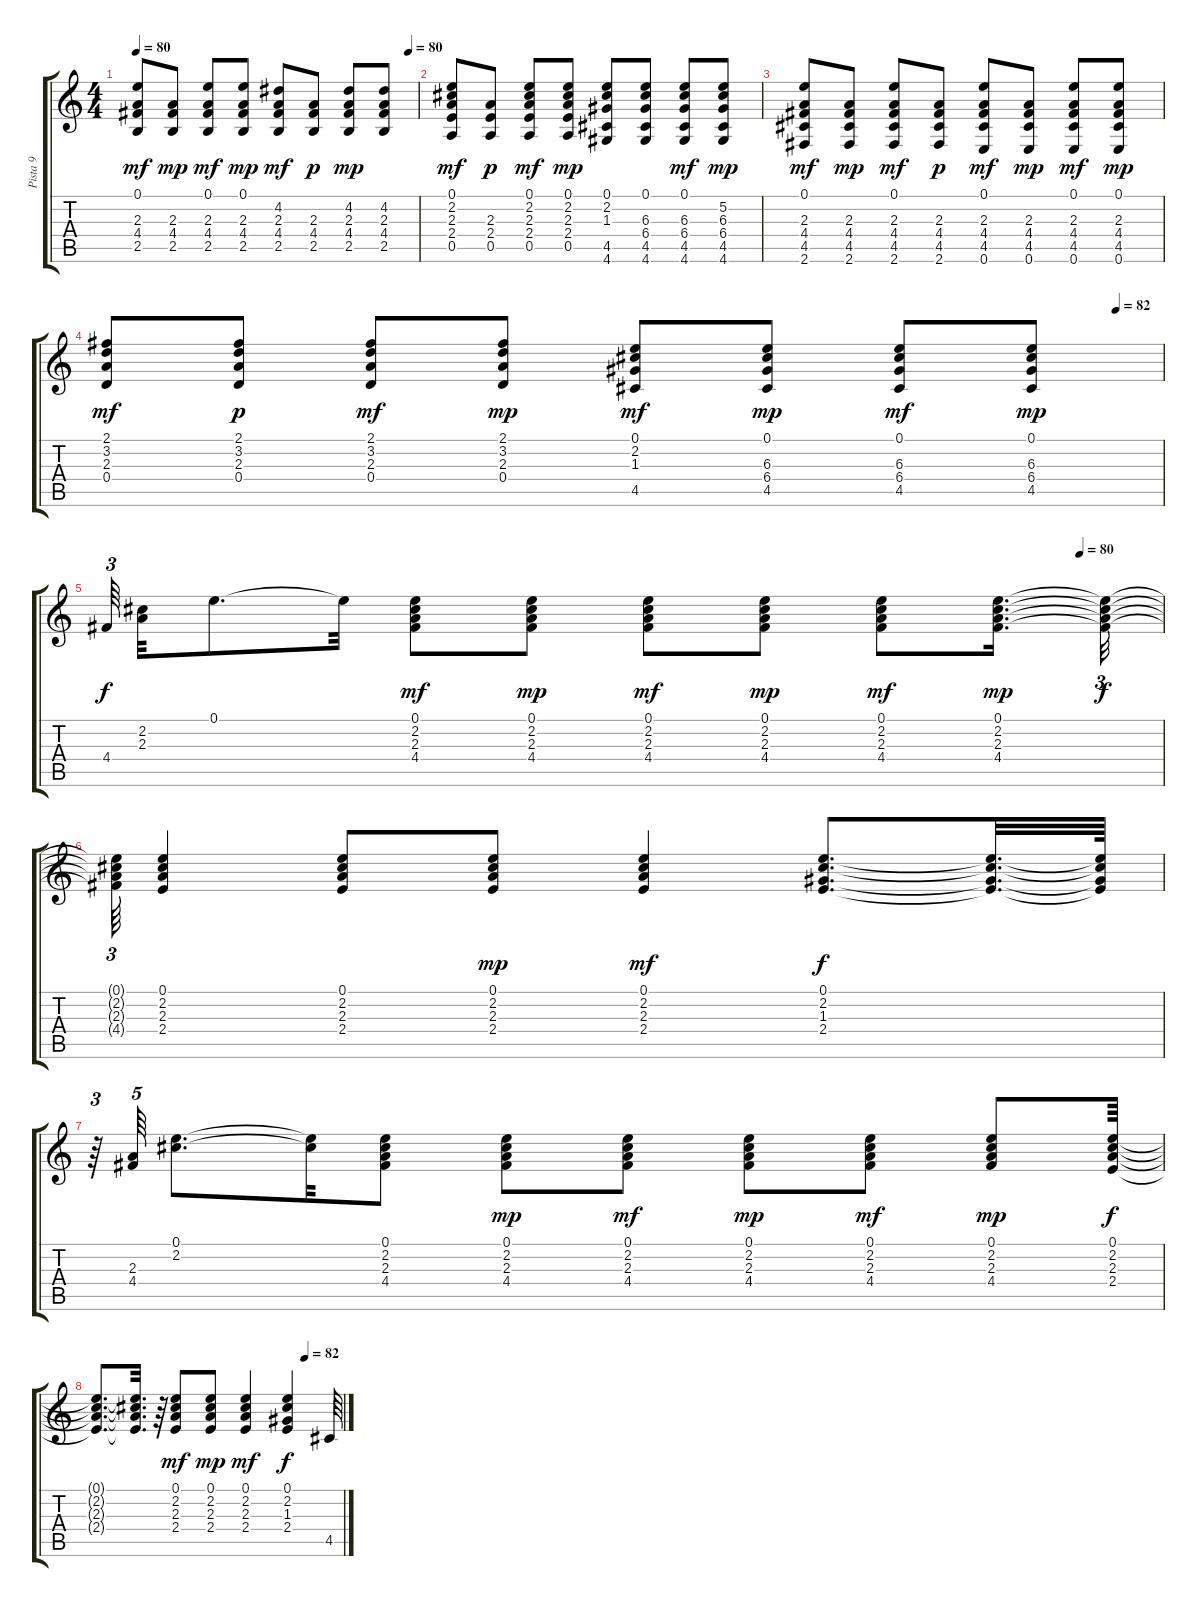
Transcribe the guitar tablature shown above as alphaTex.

\track ("Pista 9" "Pista 9") {instrument acousticguitarsteel}
\staff {score tabs}
\tuning (E4 B3 G3 D3 A2 E2) {hide}
\ts (4 4)
\tempo 80
\tempo (80 0.96875)
\clef g2
\ks c
(0.1 2.3 4.4 2.5).8{dy mf} (2.3 4.4 2.5).8{dy mp} (0.1 2.3 4.4 2.5).8{dy mf} (0.1 2.3 4.4 2.5).8{dy mp} (4.2 2.3 4.4 2.5).8{dy mf} (2.3 4.4 2.5).8{dy p} (4.2 2.3 4.4 2.5).8{dy mp} (4.2 2.3 4.4 2.5).8 |
(0.1 2.2 2.3 2.4 0.5).8{dy mf} (2.3 2.4 0.5).8{dy p} (0.1 2.2 2.3 2.4 0.5).8{dy mf} (0.1 2.2 2.3 2.4 0.5).8{dy mp} (0.1 2.2 1.3 4.5 4.6).8 (0.1 6.3 6.4 4.5 4.6).8 (0.1 6.3 6.4 4.5 4.6).8{dy mf} (5.2 6.3 6.4 4.5 4.6).8{dy mp} |
(0.1 2.3 4.4 4.5 2.6).8{dy mf} (2.3 4.4 4.5 2.6).8{dy mp} (0.1 2.3 4.4 4.5 2.6).8{dy mf} (2.3 4.4 4.5 2.6).8{dy p} (0.1 2.3 4.4 4.5 0.6).8{dy mf} (2.3 4.4 4.5 0.6).8{dy mp} (0.1 2.3 4.4 4.5 0.6).8{dy mf} (0.1 2.3 4.4 4.5 0.6).8{dy mp} |
\tempo (82 0.95625)
(2.1 3.2 2.3 0.4).8{dy mf} (2.1 3.2 2.3 0.4).8{dy p} (2.1 3.2 2.3 0.4).8{dy mf} (2.1 3.2 2.3 0.4).8{dy mp} (0.1 2.2 1.3 4.5).8{dy mf} (0.1 6.3 6.4 4.5).8{dy mp} (0.1 6.3 6.4 4.5).8{dy mf} (0.1 6.3 6.4 4.5).8{dy mp} |
\tempo (80 0.921875)
4.4.64{tu (3 2) dy f beam splitsecondary} (2.2 2.3).32 0.1.8{d} 0.1{t}.32 (0.1 2.2 2.3 4.4).8{dy mf} (0.1 2.2 2.3 4.4).8{dy mp} (0.1 2.2 2.3 4.4).8{dy mf} (0.1 2.2 2.3 4.4).8{dy mp} (0.1 2.2 2.3 4.4).8{dy mf} (0.1 2.2 2.3 4.4).16{d dy mp} (0.1{t} 2.2{t} 2.3{t} 4.4{t}).32{tu (3 2) dy f} |
(0.1{t} 2.2{t} 2.3{t} 4.4{t}).64{tu (3 2)} (0.1 2.2 2.3 2.4).4 (0.1 2.2 2.3 2.4).8 (0.1 2.2 2.3 2.4).8{dy mp} (0.1 2.2 2.3 2.4).4{dy mf} (0.1 2.2 1.3 2.4).8{d dy f} (0.1{t} 2.2{t} 1.3{t} 2.4{t}).32{d} (0.1{t} 2.2{t} 1.3{t} 2.4{t}).64 |
r.64{tu (3 2)} (2.3 4.4).64{tu (5 4)} (0.1 2.2).8{d} (0.1{t} 2.2{t}).32 (0.1 2.2 2.3 4.4).8 (0.1 2.2 2.3 4.4).8{dy mp} (0.1 2.2 2.3 4.4).8{dy mf} (0.1 2.2 2.3 4.4).8{dy mp} (0.1 2.2 2.3 4.4).8{dy mf} (0.1 2.2 2.3 4.4).8{dy mp} (0.1 2.2 2.3 2.4).64{dy f} |
\tempo (82 0.846875)
(0.1{t} 2.2{t} 2.3{t} 2.4{t}).8{d} (0.1{t} 2.2{t} 2.3{t} 2.4{t}).32{d} r.64 (0.1 2.2 2.3 2.4).8{dy mf} (0.1 2.2 2.3 2.4).8{dy mp} (0.1 2.2 2.3 2.4).4{dy mf} (0.1 2.2 1.3 2.4).4{dy f} 4.5.64
